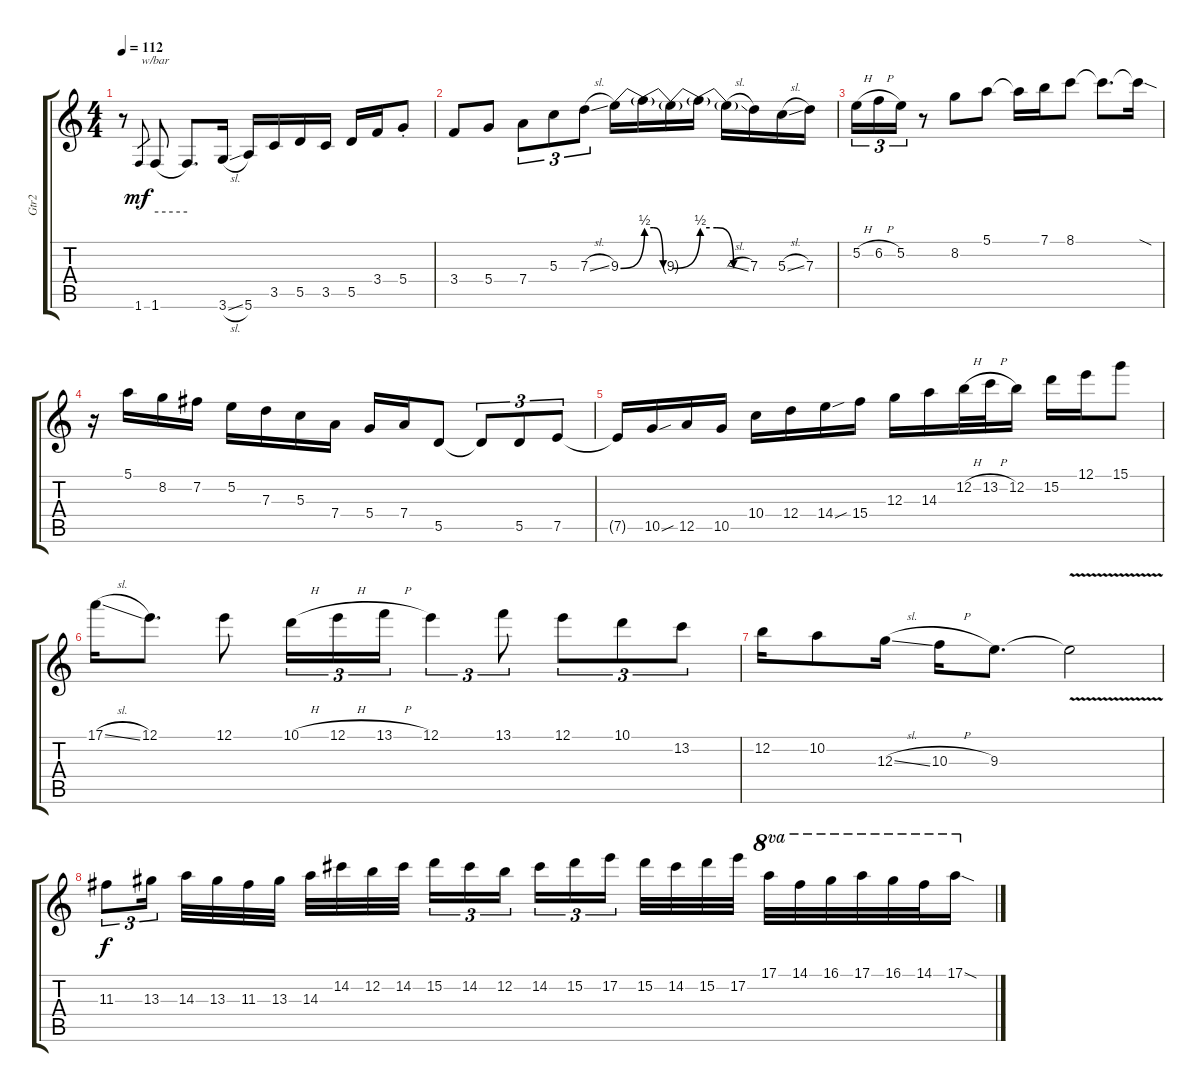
\track ("Gtr2" "Gtr2") {instrument distortionguitar}
\staff {score tabs}
\tuning (E4 B3 G3 D3 A2 E2) {hide}
\ts (4 4)
\tempo 112
\clef g2
\ks c
r.8{dy f} 1.6.8{gr dy mf} 1.6.8{tbe (hold default 0 0 60 0)} 1.6{t}.8{d} 3.6{sl}.16 5.6.16 3.5.16 5.5.16 3.5.16 5.5.16 3.4.16 5.4{st}.8 |
3.4.8 5.4.8 7.4.8{tu (3 2)} 5.3.8{tu (3 2)} 7.3{sl}.8{tu (3 2)} 9.3{be (bend 0 0 60 2)}.16 9.3{be (custom 0 2 20 2 40 0 60 0) t}.16 9.3{be (bend 0 0 60 2) t}.16 9.3{be (custom 0 2 20 2 40 0 60 0) t}.16 9.3{sl t}.16 7.3.16 5.3{sl}.16 7.3.16 |
5.2{h}.16{tu (3 2)} 6.2{h}.16{tu (3 2)} 5.2.16{tu (3 2)} r.8 8.2.8 5.1.8 5.1{t}.16 7.1.16 8.1.8 8.1{t}.8{d} 8.1{sod t}.16 |
r.16 5.1.16 8.2.16 7.2.16 5.2.16 7.3.16 5.3.16 7.4.16 5.4.16 7.4.16 5.5.8 5.5{t}.8{tu (3 2)} 5.5.8{tu (3 2)} 7.5.8{tu (3 2)} |
7.5{t}.16 10.5{sou}.16 12.5.16 10.5.16 10.4.16 12.4.16 14.4{sou}.16 15.4.16 12.3.16 14.3.16 12.2{h}.32 13.2{h}.32 12.2.16 15.2.16 12.1.16 15.1.8 |
17.1{sl}.16 12.1.8{d} 12.1.8 10.1{h}.16{tu (3 2)} 12.1{h}.16{tu (3 2)} 13.1{h}.16{tu (3 2)} 12.1.4{tu (3 2)} 13.1.8{tu (3 2)} 12.1.8{tu (3 2)} 10.1.8{tu (3 2)} 13.2.8{tu (3 2)} |
12.2.16 10.2.8 12.3{sl}.16 10.3{h}.16 9.3.8{d} 9.3{v t}.2 |
11.3.8{tu (3 2) dy f} 13.3.16{tu (3 2) beam splitsecondary} 14.3.32 13.3.32 11.3.32 13.3.32 14.3.32 14.2.32 12.2.32 14.2.32{beam splitsecondary} 15.2.16{tu (3 2)} 14.2.16{tu (3 2)} 12.2.16{tu (3 2)} 14.2.16{tu (3 2)} 15.2.16{tu (3 2)} 17.2.16{tu (3 2) beam splitsecondary} 15.2.32 14.2.32 15.2.32 17.2.32 17.1.32{ot 8va} 14.1.32{ot 8va} 16.1.32{ot 8va} 17.1.32{ot 8va} 16.1.32{ot 8va} 14.1.32{ot 8va} 17.1{sod}.16{ot 8va}
